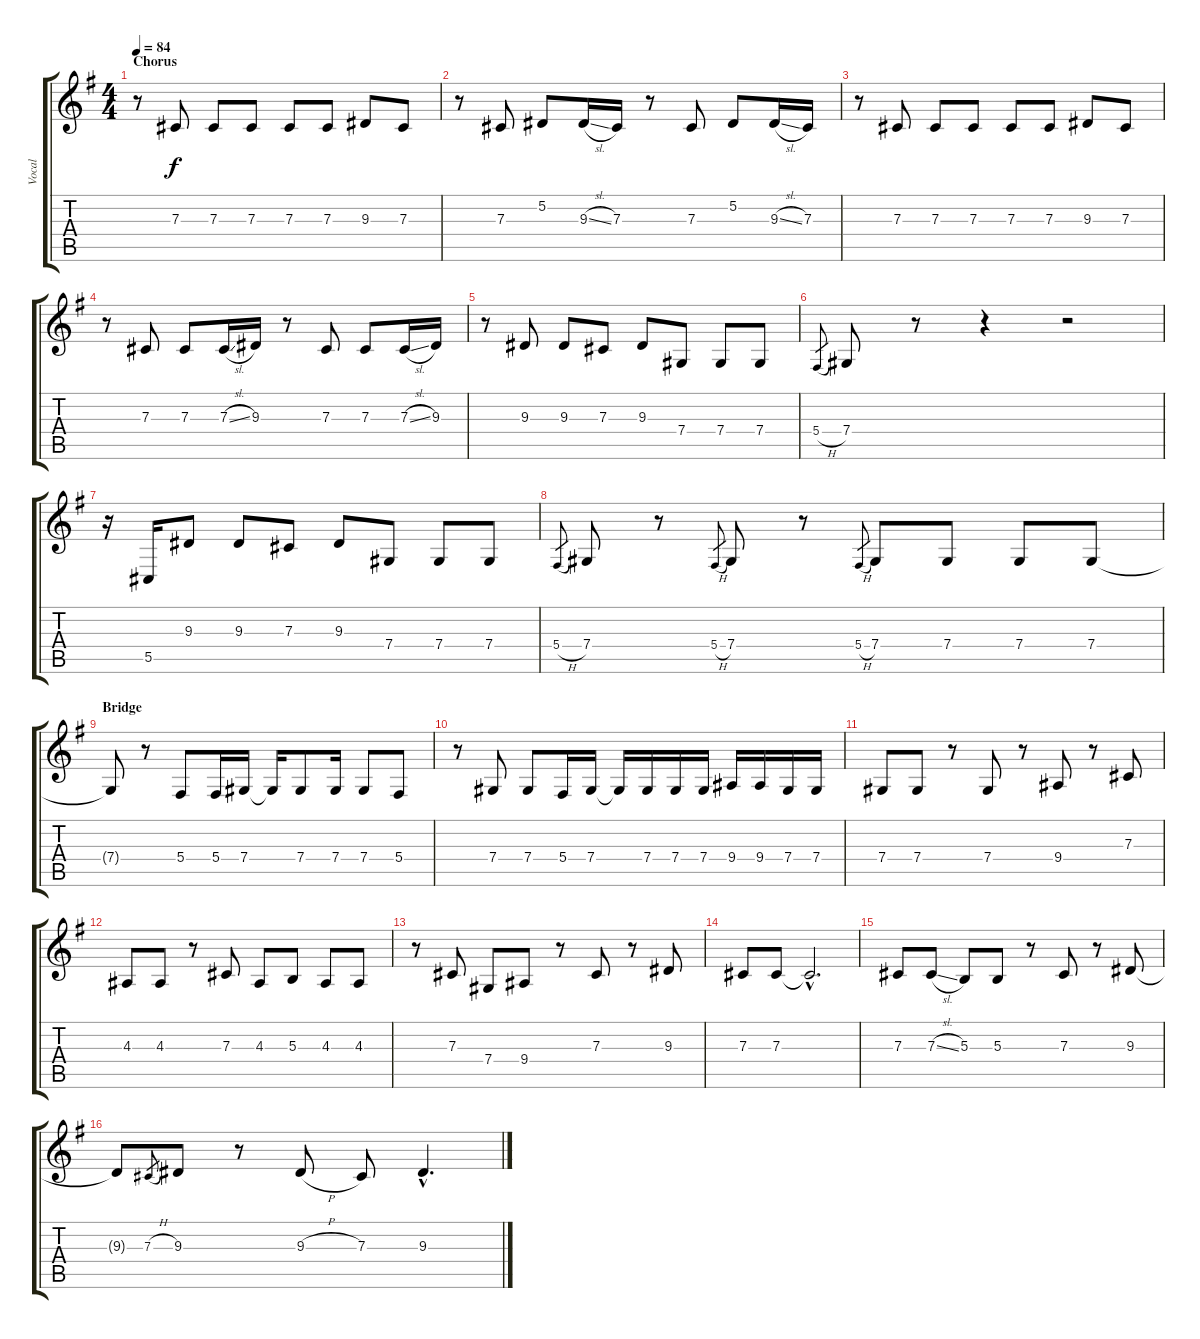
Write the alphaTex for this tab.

\track ("Vocal" "Vocal") {instrument violin}
\staff {score tabs}
\tuning (Eb4 Bb3 Gb3 Db3 Ab2 Eb2) {hide}
\ts (4 4)
\section ("" "Chorus")
\tempo 84
\clef g2
\ks g
r.8{dy f} 7.3.8 7.3.8 7.3.8 7.3.8 7.3.8 9.3.8 7.3.8 |
r.8 7.3.8 5.2.8 9.3{sl}.16 7.3.16 r.8 7.3.8 5.2.8 9.3{sl}.16 7.3.16 |
r.8 7.3.8 7.3.8 7.3.8 7.3.8 7.3.8 9.3.8 7.3.8 |
r.8 7.3.8 7.3.8 7.3{sl}.16 9.3.16 r.8 7.3.8 7.3.8 7.3{sl}.16 9.3.16 |
r.8 9.3.8 9.3.8 7.3.8 9.3.8 7.4.8 7.4.8 7.4.8 |
5.4{h}.8{gr} 7.4.8 r.8 r.4 r.2 |
r.16 5.5.16 9.3.8 9.3.8 7.3.8 9.3.8 7.4.8 7.4.8 7.4.8 |
5.4{h}.8{gr} 7.4.8 r.8 5.4{h}.8{gr} 7.4.8 r.8 5.4{h}.8{gr} 7.4.8 7.4.8 7.4.8 7.4.8 |
\section ("" "Bridge")
7.4{t}.8 r.8 5.4.8 5.4.16 7.4.16 7.4{t}.16 7.4.8 7.4.16 7.4.8 5.4.8 |
r.8 7.4.8 7.4.8 5.4.16 7.4.16 7.4{t}.16 7.4.16 7.4.16 7.4.16 9.4.16 9.4.16 7.4.16 7.4.16 |
7.4.8 7.4.8 r.8 7.4.8 r.8 9.4.8 r.8 7.3.8 |
4.3.8 4.3.8 r.8 7.3.8 4.3.8 5.3.8 4.3.8 4.3.8 |
r.8 7.3.8 7.4.8 9.4.8 r.8 7.3.8 r.8 9.3.8 |
7.3.8 7.3.8 7.3{hac t}.2{d} |
7.3.8 7.3{sl}.8 5.3.8 5.3.8 r.8 7.3.8 r.8 9.3.8 |
9.3{t}.8 7.3{h}.8{gr} 9.3.8 r.8 9.3{h}.8 7.3.8 9.3{hac}.4{d}
